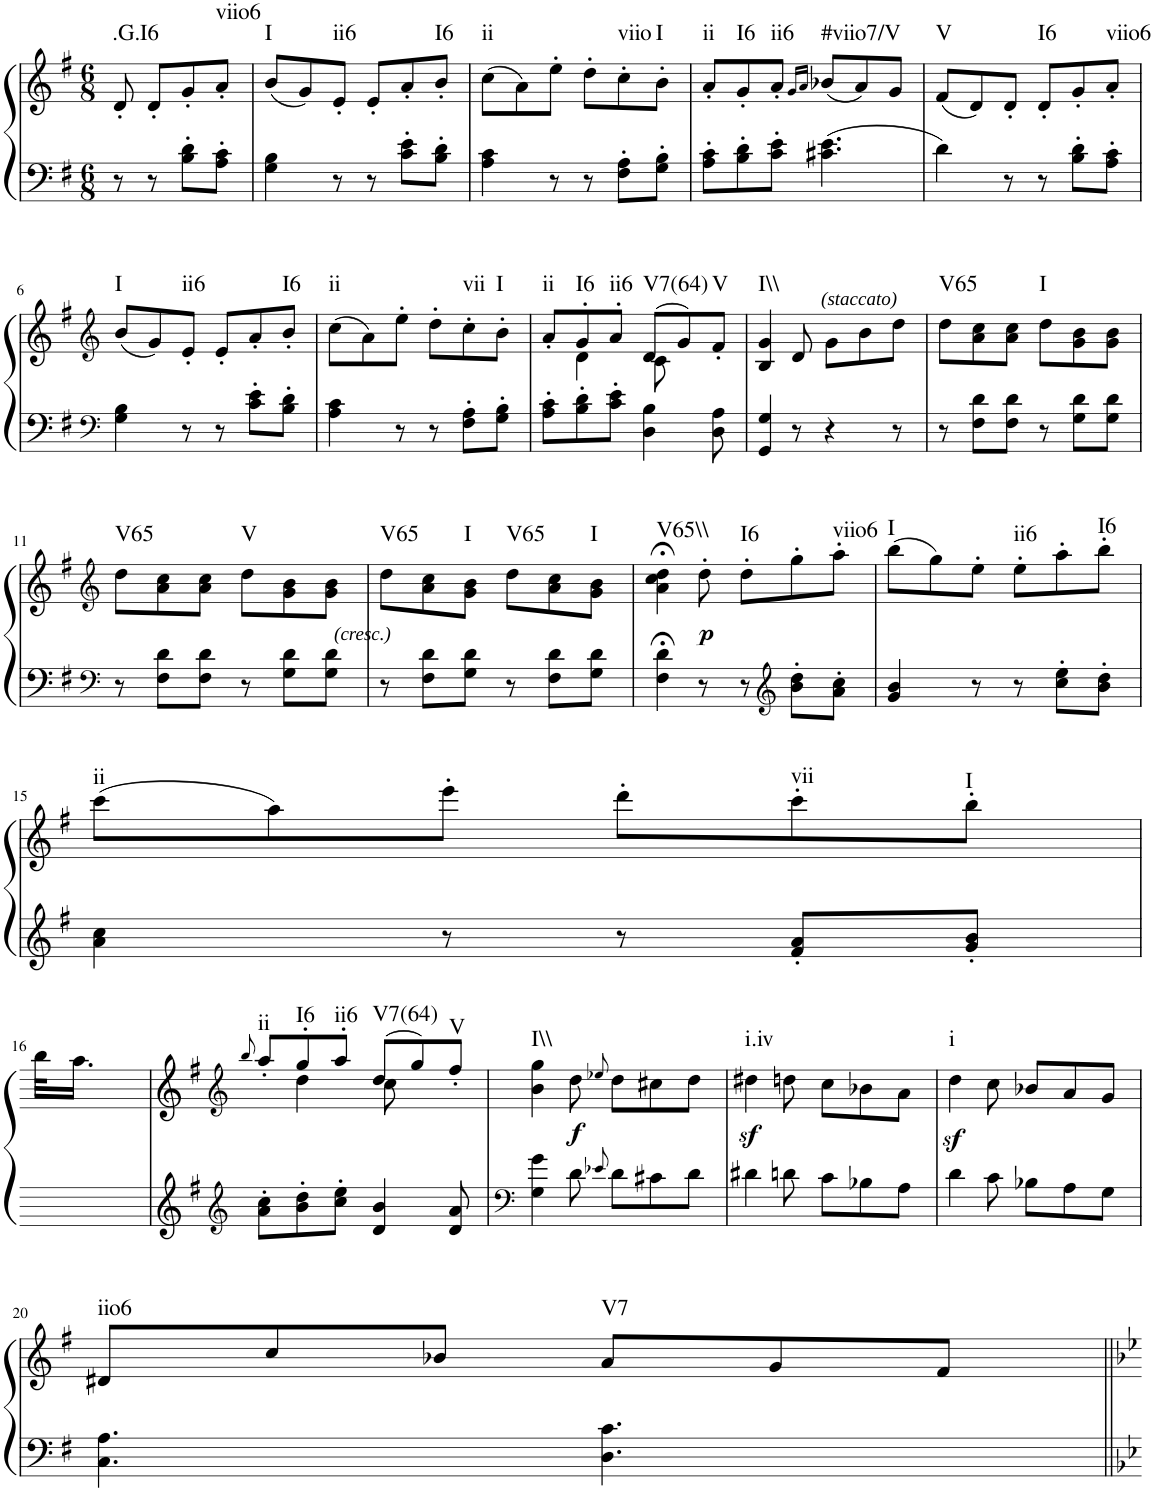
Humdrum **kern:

**kern	**kern	**dynam	**harte
*part1	*part1	*part1	*part1
*staff2	*staff1	*staff1/2	*
*I"Klavier linke Hand	*	*	*
*clefF4	*clefG2	*	*
*k[f#]	*k[f#]	*	*
*M6/8	*M6/8	*	*
=1	=1	=1	=1
!	!	!	!LO:H:kt=.G.I6
8r	8d'/	.	N
8r	8d'/L	.	.
8B\' 8d\'L	8g'/	.	.
!	!	!	!LO:H:kt=viio6
8A\' 8c\'J	8a'/J	.	N
=2	=2	=2	=2
!	!	!	!LO:H:kt=I
4G\ 4B\	(8b/L	.	N
.	8g/)	.	.
!	!	!	!LO:H:kt=ii6
8r	8e'/J	.	N
8r	8e'/L	.	.
8c\' 8e\'L	8a'/	.	.
!	!	!	!LO:H:kt=I6
8B\' 8d\'J	8b'/J	.	N
=3	=3	=3	=3
!	!	!	!LO:H:kt=ii
4A\ 4c\	(8cc\L	.	N
.	8a\)	.	.
8r	8ee'\J	.	.
8r	8dd'\L	.	.
!	!	!	!LO:H:kt=viio
8F#\' 8A\'L	8cc'\	.	N
!	!	!	!LO:H:kt=I
8G\' 8B\'J	8b'\J	.	N
=4	=4	=4	=4
!	!	!	!LO:H:kt=ii
8A\' 8c\'L	8a'/L	.	N
!	!	!	!LO:H:kt=I6
8B\' 8d\'	8g'/	.	N
!	!	!	!LO:H:kt=ii6
8c\' 8e\'J	8a'/J	.	N
.	16qg/LL	.	.
.	16qa/JJ	.	.
!	!	!	!LO:H:kt=#viio7/V
4.c#X\ 4.e\	(8b-X/L	.	N
.	8a/)	.	.
.	8g/J	.	.
=5	=5	=5	=5
!	!	!	!LO:H:kt=V
4d\	(8f#/L	.	N
.	8d/)	.	.
8r	8d'/J	.	.
!	!	!	!LO:H:kt=I6
8r	8d'/L	.	N
8B\' 8d\'L	8g'/	.	.
!	!	!	!LO:H:kt=viio6
8A\' 8c\'J	8a'/J	.	N
!!LO:LB:g=z
=6	=6	=6	=6
*clefF4	*clefG2	*	*
!	!	!	!LO:H:kt=I
4G\ 4B\	(8b/L	.	N
.	8g/)	.	.
!	!	!	!LO:H:kt=ii6
8r	8e'/J	.	N
8r	8e'/L	.	.
8c\' 8e\'L	8a'/	.	.
!	!	!	!LO:H:kt=I6
8B\' 8d\'J	8b'/J	.	N
=7	=7	=7	=7
!	!	!	!LO:H:kt=ii
4A\ 4c\	(8cc\L	.	N
.	8a\)	.	.
8r	8ee'\J	.	.
8r	8dd'\L	.	.
!	!	!	!LO:H:kt=vii
8F#\' 8A\'L	8cc'\	.	N
!	!	!	!LO:H:kt=I
8G\' 8B\'J	8b'\J	.	N
=8	=8	=8	=8
*	*^	*	*
!	!	!	!	!LO:H:kt=ii
8A\' 8c\'L	8a'/L	8ryy	.	N
!	!	!	!	!LO:H:kt=I6
8B\' 8d\'	8g'/	4d\	.	N
!	!	!	!	!LO:H:kt=ii6
8c\' 8e\'J	8a'/J	.	.	N
!	!	!	!	!LO:H:kt=V7(64)
4D\ 4B\	(8d/L	8c\	.	N
.	8g/)	4ryy	.	.
!	!	!	!	!LO:H:kt=V
8D\ 8A\	8f#'/J	.	.	N
*	*v	*v	*	*
=9	=9	=9	=9
!	!	!	!LO:H:kt=I\\
4GG/ 4G/	4B/ 4g/	.	N
8r	8d/	.	.
!	!LO:TX:a:i:t=(staccato)	!	!
4r	8g\L	.	.
.	8b\	.	.
8r	8dd\J	.	.
=10	=10	=10	=10
!	!	!	!LO:H:kt=V65
8r	8dd\L	.	N
8F#\ 8d\L	8a\ 8cc\	.	.
8F#\ 8d\J	8a\ 8cc\J	.	.
!	!	!	!LO:H:kt=I
8r	8dd\L	.	N
8G\ 8d\L	8g\ 8b\	.	.
8G\ 8d\J	8g\ 8b\J	.	.
!!LO:LB:g=z
=11	=11	=11	=11
*clefF4	*clefG2	*	*
!	!	!	!LO:H:kt=V65
8r	8dd\L	.	N
8F#\ 8d\L	8a\ 8cc\	.	.
8F#\ 8d\J	8a\ 8cc\J	.	.
!	!	!	!LO:H:kt=V
8r	8dd\L	.	N
8G\ 8d\L	8g\ 8b\	.	.
!	!LO:TX:b:i:t=(cresc.)	!	!
8G\ 8d\J	8g\ 8b\J	.	.
=12	=12	=12	=12
!	!	!	!LO:H:kt=V65
8r	8dd\L	.	N
8F#\ 8d\L	8a\ 8cc\	.	.
!	!	!	!LO:H:kt=I
8G\ 8d\J	8g\ 8b\J	.	N
!	!	!	!LO:H:kt=V65
8r	8dd\L	.	N
8F#\ 8d\L	8a\ 8cc\	.	.
!	!	!	!LO:H:kt=I
8G\ 8d\J	8g\ 8b\J	.	N
=13	=13	=13	=13
!	!	!	!LO:H:kt=V65\\
4F#\;< 4d\;<	4a\;< 4cc\;< 4dd\;<	.	N
!	!	!LO:DY:b	!
8r	8dd'\	p	.
!	!	!	!LO:H:kt=I6
8r	8dd'\L	.	N
*clefG2	*	*	*
8b\' 8dd\'L	8gg'\	.	.
!	!	!	!LO:H:kt=viio6
8a\' 8cc\'J	8aa'\J	.	N
=14	=14	=14	=14
!	!	!	!LO:H:kt=I
4g/ 4b/	(8bb\L	.	N
.	8gg\)	.	.
8r	8ee'\J	.	.
!	!	!	!LO:H:kt=ii6
8r	8ee'\L	.	N
8cc\' 8ee\'L	8aa'\	.	.
!	!	!	!LO:H:kt=I6
8b\' 8dd\'J	8bb'\J	.	N
!!LO:LB:g=z
=15	=15	=15	=15
!	!	!	!LO:H:kt=ii
4a\ 4cc\	(8ccc\L	.	N
.	8aa\)	.	.
8r	8eee'\J	.	.
8r	8ddd'\L	.	.
!	!	!	!LO:H:kt=vii
8f#/' 8a/'L	8ccc'\	.	N
!	!	!	!LO:H:kt=I
8g/' 8b/'J	8bb'\J	.	N
!!LO:LB:g=z
=16	=16	=16	=16
*	*clefG2	*	*
.	8qbb/	.	.
*	*^	*	*
!	!	!	!	!LO:H:kt=ii
4ryy	8aa'/L	32bb\KLL	.	N
.	.	16.aa\JJ	.	.
!	!	!	!	!LO:H:kt=I6
.	8gg'/	4ryy	.	N
*clefG2	*	*	*	*
!	!	!	!	!LO:H:kt=ii6
8a\' 8cc\'L	8aa'/J	.	.	N
!	!	!	!	!LO:H:kt=V7(64)
8b\' 8dd\'	(8dd/L	4dd\	.	N
8cc\' 8ee\'J	8gg/)	.	.	.
!	!	!	!	!LO:H:kt=V
[8d/ [8b/	8ff#'/J	8cc\	.	N
8ryy	4ryy	4ryy	.	.
8d/ 8a/	.	.	.	.
*	*v	*v	*	*
=17	=17	=17	=17
*clefF4	*	*	*
!	!	!	!LO:H:kt=I\\
4G\ 4g\	4b\ 4gg\	.	N
!	!	!LO:DY:b	!
8d/] 8b/]	8dd\	f	.
.	8qee-X/	.	.
8d\	8dd\L	.	.
8qe-X/	.	.	.
8d\L	8cc#X\	.	.
8c#X\	8dd\J	.	.
8d\J	8ryy	.	.
=18	=18	=18	=18
!	!	!LO:DY:b	!LO:H:kt=i.iv
4d#X\	4dd#X\	sf	N
8dn\	8ddn\	.	.
8c\L	8cc\L	.	.
8B-X\	8b-X\	.	.
8A\J	8a\J	.	.
=19	=19	=19	=19
!	!	!LO:DY:b	!LO:H:kt=i
4d\	4dd\	sf	N
8c\	8cc\	.	.
8B-X\L	8b-X/L	.	.
8A\	8a/	.	.
8G\J	8g/J	.	.
!!LO:LB:g=z
=20	=20	=20	=20
!	!	!	!LO:H:kt=iio6
4.C\ 4.A\	8d#X/L	.	N
.	8cc/	.	.
.	8b-X/J	.	.
!	!	!	!LO:H:kt=V7
4.D\ 4.c\	8a/L	.	N
.	8g/	.	.
.	8f#/J	.	.
=||	=||	=||	=||
*-	*-	*-	*-
